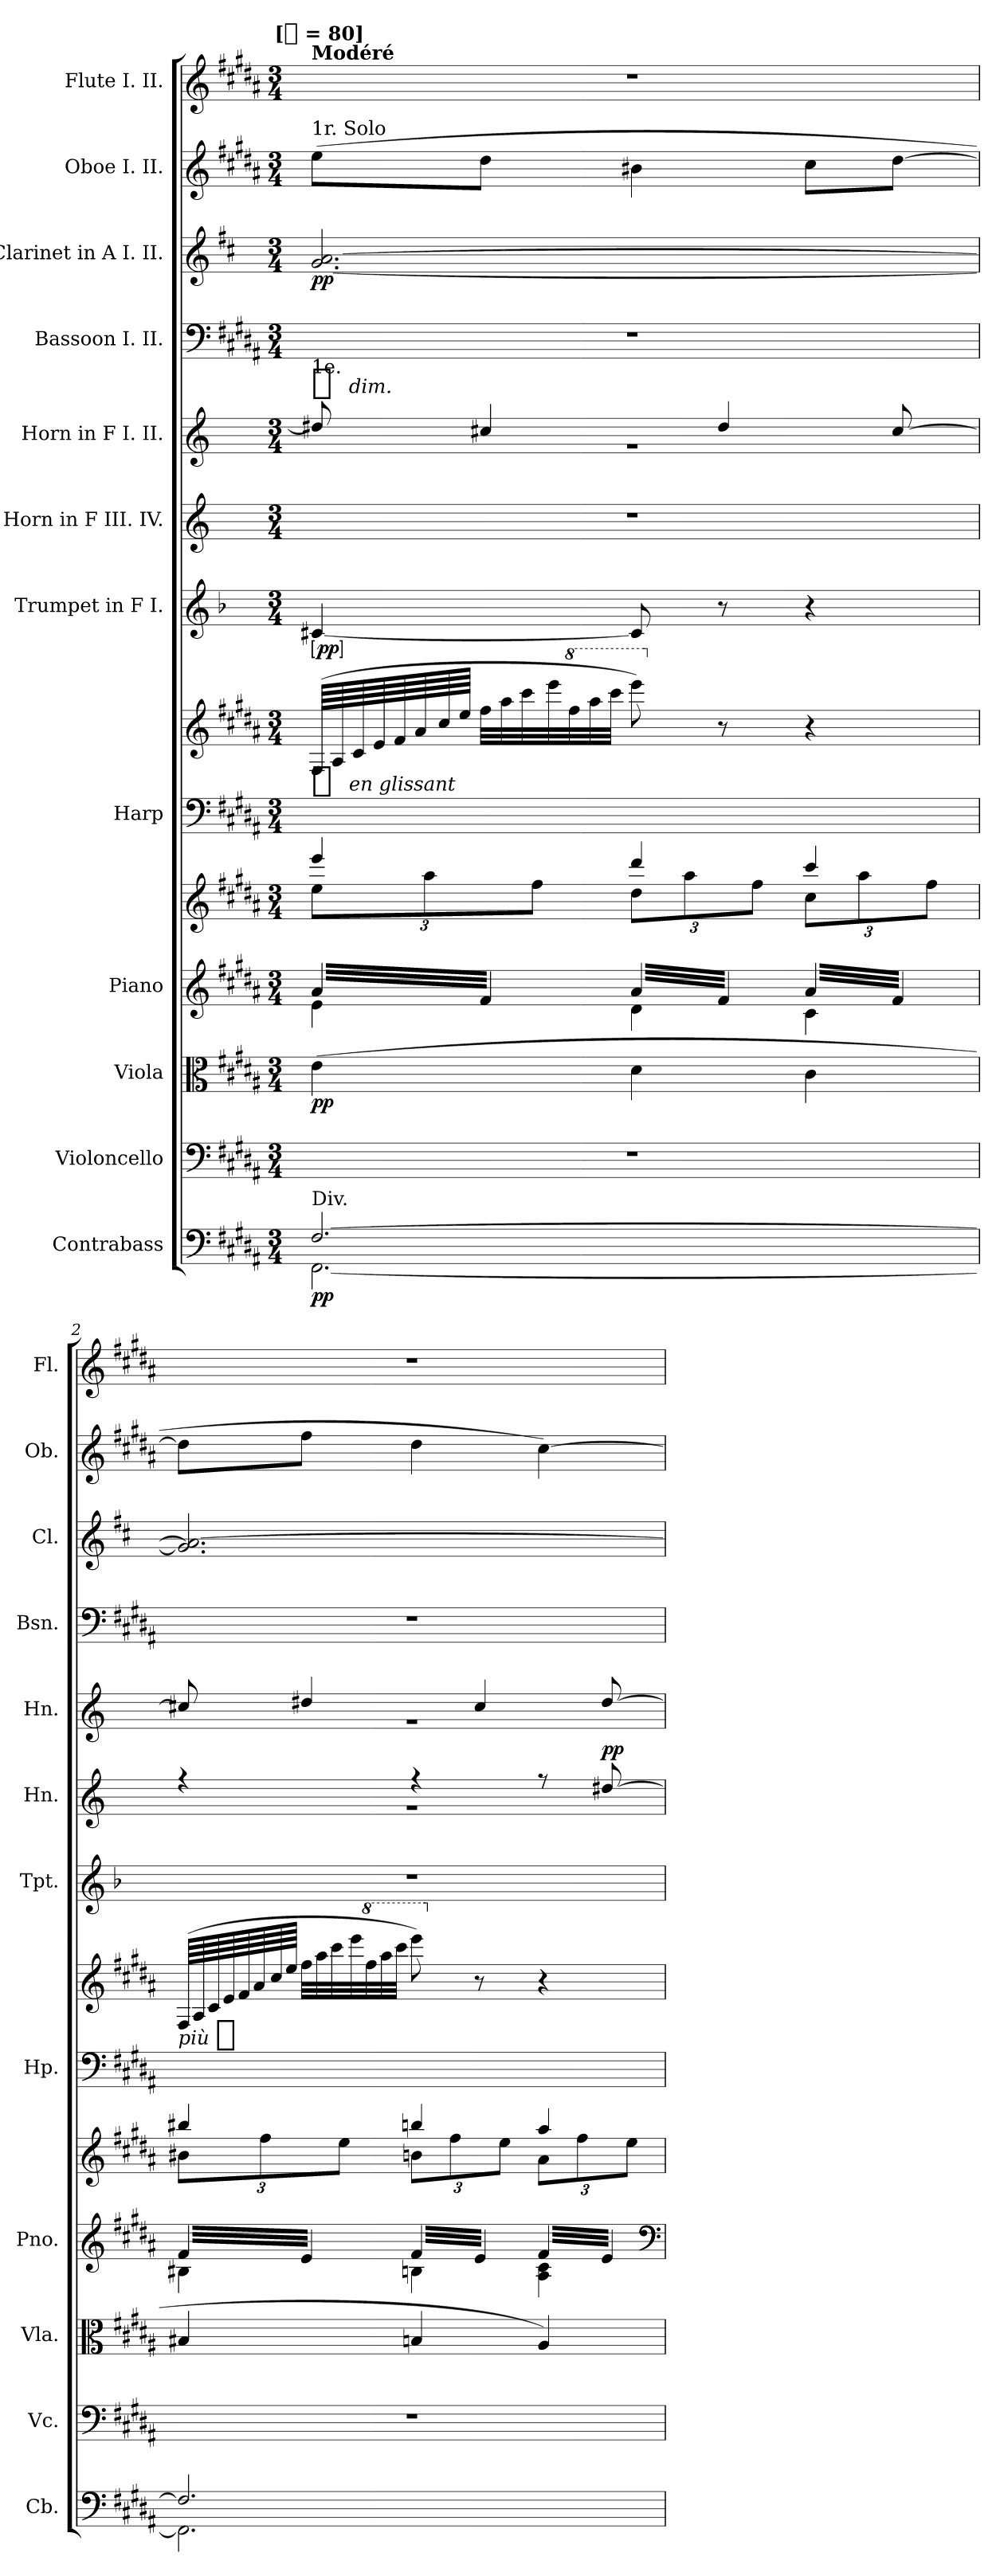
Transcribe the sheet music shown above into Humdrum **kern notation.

**kern	**dynam	**kern	**kern	**dynam	**kern	**kern	**kern	**kern	**dynam	**kern	**dynam	**kern	**dynam	**kern	**dynam	**kern	**kern	**dynam	**kern	**kern
*part12	*part12	*part11	*part10	*part10	*part9	*part9	*part8	*part8	*part8	*part7	*part7	*part6	*part6	*part5	*part5	*part4	*part3	*part3	*part2	*part1
*staff14	*staff14	*staff13	*staff12	*staff12	*staff11	*staff10	*staff9	*staff8	*staff8/9	*staff7	*staff7	*staff6	*staff6	*staff5	*staff5	*staff4	*staff3	*staff3	*staff2	*staff1
*I"Contrabass	*	*I"Violoncello	*I"Viola	*	*I"Piano	*	*I"Harp	*	*	*I"Trumpet in F I.	*	*I"Horn in F III. IV.	*	*I"Horn in F I. II.	*	*I"Bassoon I. II.	*I"Clarinet in A I. II.	*	*I"Oboe I. II.	*I"Flute I. II.
*I'Cb.	*	*I'Vc.	*I'Vla.	*	*I'Pno.	*	*I'Hp.	*	*	*I'Tpt.	*	*I'Hn.	*	*I'Hn.	*	*I'Bsn.	*I'Cl.	*	*I'Ob.	*I'Fl.
*clefF4	*	*clefF4	*clefC3	*	*clefG2	*clefG2	*clefF4	*clefG2	*	*clefG2	*	*clefG2	*	*clefG2	*	*clefF4	*clefG2	*	*clefG2	*clefG2
*ITrd7c12	*	*	*	*	*	*	*	*	*	*ITrd-3c-5	*	*ITrd4c7	*	*ITrd4c7	*	*	*ITrd2c3	*	*	*
*k[f#c#g#d#a#]	*	*k[f#c#g#d#a#]	*k[f#c#g#d#a#]	*	*k[f#c#g#d#a#]	*k[f#c#g#d#a#]	*k[f#c#g#d#a#]	*k[f#c#g#d#a#]	*	*k[b-e-]	*	*k[b-]	*	*k[b-]	*	*k[f#c#g#d#a#]	*k[f#c#g#d#a#]	*	*k[f#c#g#d#a#]	*k[f#c#g#d#a#]
*B:	*	*B:	*B:	*	*B:	*B:	*B:	*B:	*	*B-:	*	*F:	*	*F:	*	*B:	*B:	*	*B:	*B:
!!LO:TX:omd:t=[[quarter] = 80]
*M3/4	*	*M3/4	*M3/4	*	*M3/4	*M3/4	*M3/4	*M3/4	*	*M3/4	*	*M3/4	*	*M3/4	*	*M3/4	*M3/4	*	*M3/4	*M3/4
*MM80	*	*MM80	*MM80	*	*MM80	*MM80	*MM80	*MM80	*	*MM80	*	*MM80	*	*MM80	*	*MM80	*MM80	*	*MM80	*MM80
=1	=1	=1	=1	=1	=1	=1	=1	=1	=1	=1	=1	=1	=1	=1	=1	=1	=1	=1	=1	=1
*^	*	*	*	*	*^	*^	*	*	*	*	*	*	*	*^	*	*	*	*	*	*
!	!	!	!	!	!	!	!	!	!	!	!	!	!	!	!	!	!	!	!	!	!	!	!	!LO:TX:a:B:t=Modéré
!	!	!	!	!	!	!	!	!	!	!	!	!	!	!	!	!	!	!	!	!	!	!	!LO:TX:a:t=1r. Solo	!
!	!	!	!	!	!	!	!	!	!	!	!	!	!	!	!	!	!LO:TX:a:t=1e.	!	!	!	!	!	!	!
!LO:TX:a:t=Div.	!	!	!	!	!	!	!	!	!	!	!	!	!	!	!	!	!	!	!	!	!	!	!	!
!	!	!	!	!	!	!	!	!	!	!	!	!LO:DY:t=%s en glissant	!	!LO:DY:ed=brack	!	!	!	!	!LO:DY:a:t=%s dim.	!	!	!	!	!
*	*	*	*	*	*	*tremolo	*	*	*	*	*	*	*	*	*	*	*	*	*	*	*	*	*	*
[2.FF#	[2.FFF#	pp	4%3r	(4e	pp	32a#LLL	4e	4eee	12eeL	4%3ryy	(64F#/LLLL	pp	[4f#X	pp	4%3r	.	8g#X]	2.r	p	4%3r	[2.e [2.f#	pp	(8eeL	4%3r
.	.	.	.	.	.	.	.	.	.	.	64A#/	.	.	.	.	.	.	.	.	.	.	.	.	.
.	.	.	.	.	.	32f#	.	.	.	.	64c#/	.	.	.	.	.	.	.	.	.	.	.	.	.
.	.	.	.	.	.	.	.	.	.	.	64e/	.	.	.	.	.	.	.	.	.	.	.	.	.
.	.	.	.	.	.	32a#	.	.	.	.	64f#	.	.	.	.	.	.	.	.	.	.	.	.	.
.	.	.	.	.	.	.	.	.	.	.	64a#	.	.	.	.	.	.	.	.	.	.	.	.	.
.	.	.	.	.	.	.	.	.	12aa#	.	.	.	.	.	.	.	.	.	.	.	.	.	.	.
.	.	.	.	.	.	32f#	.	.	.	.	64cc#	.	.	.	.	.	.	.	.	.	.	.	.	.
.	.	.	.	.	.	.	.	.	.	.	64eeJJJJ	.	.	.	.	.	.	.	.	.	.	.	.	.
*	*	*	*	*	*	*	*	*	*	*	*Xtuplet	*	*	*	*	*	*	*	*	*	*	*	*	*
.	.	.	.	.	.	32a#	.	.	.	.	56ff#LLL	.	.	.	.	.	4f#X	.	.	.	.	.	8dd#J	.
.	.	.	.	.	.	.	.	.	.	.	56aa#	.	.	.	.	.	.	.	.	.	.	.	.	.
.	.	.	.	.	.	32f#	.	.	.	.	.	.	.	.	.	.	.	.	.	.	.	.	.	.
.	.	.	.	.	.	.	.	.	.	.	56ccc#	.	.	.	.	.	.	.	.	.	.	.	.	.
.	.	.	.	.	.	.	.	.	12ff#J	.	.	.	.	.	.	.	.	.	.	.	.	.	.	.
.	.	.	.	.	.	.	.	.	.	.	56eee	.	.	.	.	.	.	.	.	.	.	.	.	.
.	.	.	.	.	.	32a#	.	.	.	.	.	.	.	.	.	.	.	.	.	.	.	.	.	.
*	*	*	*	*	*	*	*	*	*	*	*8va	*	*	*	*	*	*	*	*	*	*	*	*	*
.	.	.	.	.	.	.	.	.	.	.	56fff#	.	.	.	.	.	.	.	.	.	.	.	.	.
.	.	.	.	.	.	.	.	.	.	.	56aaa#	.	.	.	.	.	.	.	.	.	.	.	.	.
.	.	.	.	.	.	32f#JJJ	.	.	.	.	.	.	.	.	.	.	.	.	.	.	.	.	.	.
.	.	.	.	.	.	.	.	.	.	.	56cccc#JJJ	.	.	.	.	.	.	.	.	.	.	.	.	.
.	.	.	.	4d#	.	32a#LLL	4d#	4ddd#	12dd#L	.	8eeee)	.	8f#]	.	.	.	.	.	.	.	.	.	4b#X	.
.	.	.	.	.	.	32f#	.	.	.	.	.	.	.	.	.	.	.	.	.	.	.	.	.	.
.	.	.	.	.	.	32a#	.	.	.	.	.	.	.	.	.	.	.	.	.	.	.	.	.	.
.	.	.	.	.	.	.	.	.	12aa#	.	.	.	.	.	.	.	.	.	.	.	.	.	.	.
.	.	.	.	.	.	32f#	.	.	.	.	.	.	.	.	.	.	.	.	.	.	.	.	.	.
*	*	*	*	*	*	*	*	*	*	*	*X8va	*	*	*	*	*	*	*	*	*	*	*	*	*
.	.	.	.	.	.	32a#	.	.	.	.	8r	.	8r	.	.	.	4g#	.	.	.	.	.	.	.
.	.	.	.	.	.	32f#	.	.	.	.	.	.	.	.	.	.	.	.	.	.	.	.	.	.
.	.	.	.	.	.	.	.	.	12ff#J	.	.	.	.	.	.	.	.	.	.	.	.	.	.	.
.	.	.	.	.	.	32a#	.	.	.	.	.	.	.	.	.	.	.	.	.	.	.	.	.	.
.	.	.	.	.	.	32f#JJJ	.	.	.	.	.	.	.	.	.	.	.	.	.	.	.	.	.	.
.	.	.	.	4c#	.	32a#LLL	4c#	4ccc#	12cc#L	.	4r	.	4r	.	.	.	.	.	.	.	.	.	8cc#L	.
.	.	.	.	.	.	32f#	.	.	.	.	.	.	.	.	.	.	.	.	.	.	.	.	.	.
.	.	.	.	.	.	32a#	.	.	.	.	.	.	.	.	.	.	.	.	.	.	.	.	.	.
.	.	.	.	.	.	.	.	.	12aa#	.	.	.	.	.	.	.	.	.	.	.	.	.	.	.
.	.	.	.	.	.	32f#	.	.	.	.	.	.	.	.	.	.	.	.	.	.	.	.	.	.
.	.	.	.	.	.	32a#	.	.	.	.	.	.	.	.	.	.	[8f#	.	.	.	.	.	[8dd#J	.
.	.	.	.	.	.	32f#	.	.	.	.	.	.	.	.	.	.	.	.	.	.	.	.	.	.
.	.	.	.	.	.	.	.	.	12ff#J	.	.	.	.	.	.	.	.	.	.	.	.	.	.	.
.	.	.	.	.	.	32a#	.	.	.	.	.	.	.	.	.	.	.	.	.	.	.	.	.	.
.	.	.	.	.	.	32f#JJJ	.	.	.	.	.	.	.	.	.	.	.	.	.	.	.	.	.	.
=2	=2	=2	=2	=2	=2	=2	=2	=2	=2	=2	=2	=2	=2	=2	=2	=2	=2	=2	=2	=2	=2	=2	=2	=2
*	*	*	*	*	*	*	*	*	*	*	*	*	*	*	*^	*	*	*	*	*	*	*	*	*
!	!	!	!	!	!	!	!	!	!	!	!	!LO:DY:t=più %s	!	!	!	!	!	!	!	!	!	!	!	!	!
2.FF#]	2.FFF#]	.	4%3r	4B#X	.	32f#LLL	4B#X	4bb#X	12b#XL	4%3ryy	(64F#/LLLL	pp	4%3r	.	4r	4%3r	.	8f#X]	4%3r	.	4%3r	2.e] 2.f#_	.	8dd#L]	4%3r
.	.	.	.	.	.	.	.	.	.	.	64A#/	.	.	.	.	.	.	.	.	.	.	.	.	.	.
.	.	.	.	.	.	32e	.	.	.	.	64c#/	.	.	.	.	.	.	.	.	.	.	.	.	.	.
.	.	.	.	.	.	.	.	.	.	.	64e/	.	.	.	.	.	.	.	.	.	.	.	.	.	.
.	.	.	.	.	.	32f#	.	.	.	.	64f#	.	.	.	.	.	.	.	.	.	.	.	.	.	.
.	.	.	.	.	.	.	.	.	.	.	64a#	.	.	.	.	.	.	.	.	.	.	.	.	.	.
.	.	.	.	.	.	.	.	.	12ff#	.	.	.	.	.	.	.	.	.	.	.	.	.	.	.	.
.	.	.	.	.	.	32e	.	.	.	.	64cc#	.	.	.	.	.	.	.	.	.	.	.	.	.	.
.	.	.	.	.	.	.	.	.	.	.	64eeJJJJ	.	.	.	.	.	.	.	.	.	.	.	.	.	.
.	.	.	.	.	.	32f#	.	.	.	.	56ff#LLL	.	.	.	.	.	.	4g#X	.	.	.	.	.	8ff#J	.
.	.	.	.	.	.	.	.	.	.	.	56aa#	.	.	.	.	.	.	.	.	.	.	.	.	.	.
.	.	.	.	.	.	32e	.	.	.	.	.	.	.	.	.	.	.	.	.	.	.	.	.	.	.
.	.	.	.	.	.	.	.	.	.	.	56ccc#	.	.	.	.	.	.	.	.	.	.	.	.	.	.
.	.	.	.	.	.	.	.	.	12eeJ	.	.	.	.	.	.	.	.	.	.	.	.	.	.	.	.
.	.	.	.	.	.	.	.	.	.	.	56eee	.	.	.	.	.	.	.	.	.	.	.	.	.	.
.	.	.	.	.	.	32f#	.	.	.	.	.	.	.	.	.	.	.	.	.	.	.	.	.	.	.
*	*	*	*	*	*	*	*	*	*	*	*8va	*	*	*	*	*	*	*	*	*	*	*	*	*	*
.	.	.	.	.	.	.	.	.	.	.	56fff#	.	.	.	.	.	.	.	.	.	.	.	.	.	.
.	.	.	.	.	.	.	.	.	.	.	56aaa#	.	.	.	.	.	.	.	.	.	.	.	.	.	.
.	.	.	.	.	.	32eJJJ	.	.	.	.	.	.	.	.	.	.	.	.	.	.	.	.	.	.	.
.	.	.	.	.	.	.	.	.	.	.	56cccc#JJJ	.	.	.	.	.	.	.	.	.	.	.	.	.	.
.	.	.	.	4Bn	.	32f#LLL	4Bn	4bbn	12bnL	.	8eeee)	.	.	.	4r	.	.	.	.	.	.	.	.	4dd#	.
.	.	.	.	.	.	32e	.	.	.	.	.	.	.	.	.	.	.	.	.	.	.	.	.	.	.
.	.	.	.	.	.	32f#	.	.	.	.	.	.	.	.	.	.	.	.	.	.	.	.	.	.	.
.	.	.	.	.	.	.	.	.	12ff#	.	.	.	.	.	.	.	.	.	.	.	.	.	.	.	.
.	.	.	.	.	.	32e	.	.	.	.	.	.	.	.	.	.	.	.	.	.	.	.	.	.	.
*	*	*	*	*	*	*	*	*	*	*	*X8va	*	*	*	*	*	*	*	*	*	*	*	*	*	*
.	.	.	.	.	.	32f#	.	.	.	.	8r	.	.	.	.	.	.	4f#	.	.	.	.	.	.	.
.	.	.	.	.	.	32e	.	.	.	.	.	.	.	.	.	.	.	.	.	.	.	.	.	.	.
.	.	.	.	.	.	.	.	.	12eeJ	.	.	.	.	.	.	.	.	.	.	.	.	.	.	.	.
.	.	.	.	.	.	32f#	.	.	.	.	.	.	.	.	.	.	.	.	.	.	.	.	.	.	.
.	.	.	.	.	.	32eJJJ	.	.	.	.	.	.	.	.	.	.	.	.	.	.	.	.	.	.	.
.	.	.	.	4A#)	.	32f#LLL	4A# 4c#	4aa#	12a#L	.	4r	.	.	.	8r	.	.	.	.	.	.	.	.	[4cc#)	.
.	.	.	.	.	.	32e	.	.	.	.	.	.	.	.	.	.	.	.	.	.	.	.	.	.	.
.	.	.	.	.	.	32f#	.	.	.	.	.	.	.	.	.	.	.	.	.	.	.	.	.	.	.
.	.	.	.	.	.	.	.	.	12ff#	.	.	.	.	.	.	.	.	.	.	.	.	.	.	.	.
.	.	.	.	.	.	32e	.	.	.	.	.	.	.	.	.	.	.	.	.	.	.	.	.	.	.
!	!	!	!	!	!	!	!	!	!	!	!	!	!	!	!	!	!LO:DY:a	!	!	!	!	!	!	!	!
.	.	.	.	.	.	32f#	.	.	.	.	.	.	.	.	[8g#X	.	pp	[8g#	.	.	.	.	.	.	.
.	.	.	.	.	.	32e	.	.	.	.	.	.	.	.	.	.	.	.	.	.	.	.	.	.	.
.	.	.	.	.	.	.	.	.	12eeJ	.	.	.	.	.	.	.	.	.	.	.	.	.	.	.	.
.	.	.	.	.	.	32f#	.	.	.	.	.	.	.	.	.	.	.	.	.	.	.	.	.	.	.
.	.	.	.	.	.	32eJJJ	.	.	.	.	.	.	.	.	.	.	.	.	.	.	.	.	.	.	.
*	*	*	*	*	*	*Xtremolo	*	*	*	*	*	*	*	*	*	*	*	*	*	*	*	*	*	*	*
.	.	.	.	.	.	.	.	.	.	.	.	.	.	.	.	.	.	.	.	.	.	.	.	.	.
.	.	.	.	.	.	.	.	.	.	.	.	.	.	.	.	.	.	.	.	.	.	.	.	.	.
.	.	.	.	.	.	.	.	.	.	.	.	.	.	.	.	.	.	.	.	.	.	.	.	.	.
.	.	.	.	.	.	.	.	.	.	.	.	.	.	.	.	.	.	.	.	.	.	.	.	.	.
*	*	*	*	*	*	*v	*v	*	*	*	*	*	*	*	*v	*v	*	*v	*v	*	*	*	*	*	*
*v	*v	*	*	*	*	*	*v	*v	*	*	*	*	*	*	*	*	*	*	*	*	*	*
*	*	*	*	*	*clefF4	*	*	*	*	*	*	*	*	*	*	*	*	*	*	*
=	=	=	=	=	=	=	=	=	=	=	=	=	=	=	=	=	=	=	=	=
*-	*-	*-	*-	*-	*-	*-	*-	*-	*-	*-	*-	*-	*-	*-	*-	*-	*-	*-	*-	*-
